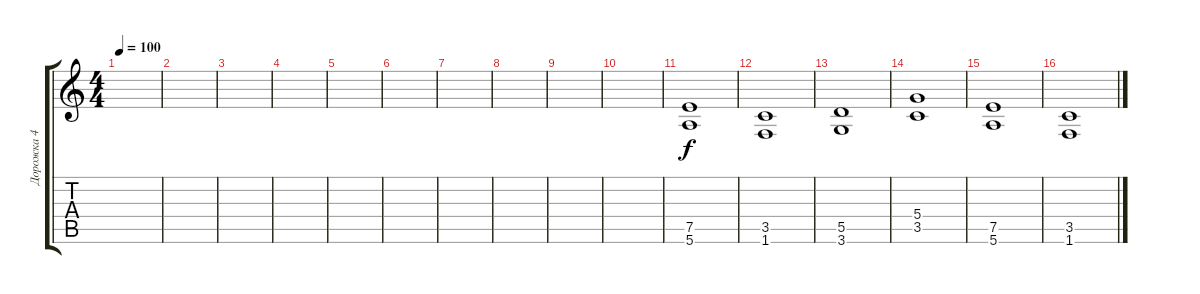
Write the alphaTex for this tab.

\track ("Дорожка 4" "Дорожка 4") {instrument distortionguitar}
\staff {score tabs}
\tuning (E4 B3 G3 D3 A2 E2) {hide}
\ts (4 4)
\tempo 100
\clef g2
\ks c
|
|
|
|
|
|
|
|
|
|
(7.5 5.6).1 |
(3.5 1.6).1 |
(5.5 3.6).1 |
(5.4 3.5).1 |
(7.5 5.6).1 |
(3.5 1.6).1
